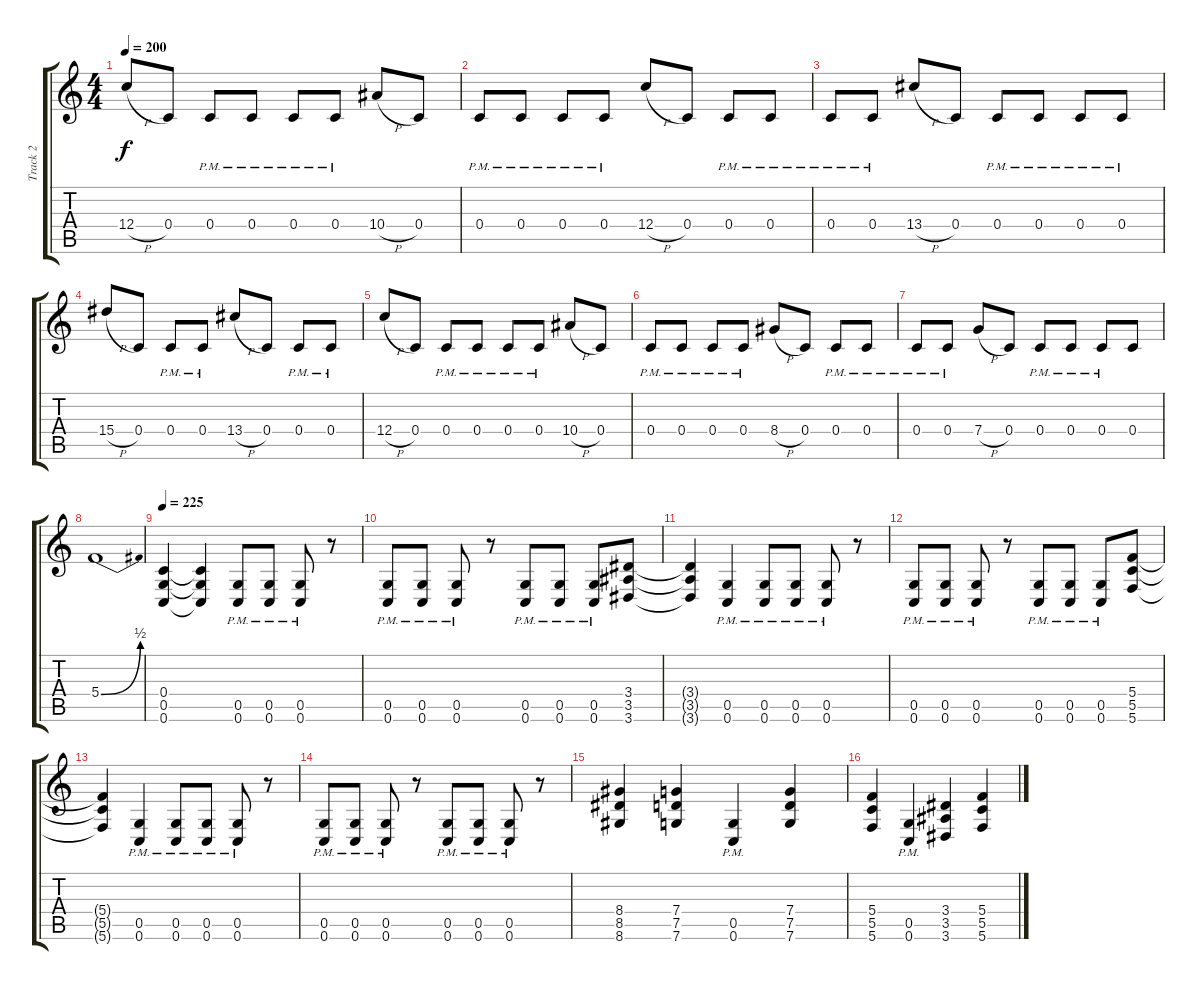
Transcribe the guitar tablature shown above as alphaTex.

\track ("Track 2" "Track 2") {instrument overdrivenguitar}
\staff {score tabs}
\tuning (D4 A3 F3 C3 G2 C2) {hide}
\ts (4 4)
\tempo 200
\clef g2
\ks c
12.4{h}.8{dy f} 0.4.8 0.4{pm}.8 0.4{pm}.8 0.4{pm}.8 0.4{pm}.8 10.4{h}.8 0.4.8 |
0.4{pm}.8 0.4{pm}.8 0.4{pm}.8 0.4{pm}.8 12.4{h}.8 0.4.8 0.4{pm}.8 0.4{pm}.8 |
0.4{pm}.8 0.4{pm}.8 13.4{h}.8 0.4.8 0.4{pm}.8 0.4{pm}.8 0.4{pm}.8 0.4{pm}.8 |
15.4{h}.8 0.4.8 0.4{pm}.8 0.4{pm}.8 13.4{h}.8 0.4.8 0.4{pm}.8 0.4{pm}.8 |
12.4{h}.8 0.4.8 0.4{pm}.8 0.4{pm}.8 0.4{pm}.8 0.4{pm}.8 10.4{h}.8 0.4.8 |
0.4{pm}.8 0.4{pm}.8 0.4{pm}.8 0.4{pm}.8 8.4{h}.8 0.4.8 0.4{pm}.8 0.4{pm}.8 |
0.4{pm}.8 0.4{pm}.8 7.4{h}.8 0.4.8 0.4{pm}.8 0.4{pm}.8 0.4{pm}.8 0.4.8 |
5.4{be (bend 0 0 60 2)}.1 |
\tempo 225
(0.4 0.5 0.6).4 (0.4{t} 0.5{t} 0.6{t}).4 (0.5{pm} 0.6{pm}).8 (0.5{pm} 0.6{pm}).8 (0.5{pm} 0.6{pm}).8 r.8 |
(0.5{pm} 0.6{pm}).8 (0.5{pm} 0.6{pm}).8 (0.5{pm} 0.6{pm}).8 r.8 (0.5{pm} 0.6{pm}).8 (0.5{pm} 0.6{pm}).8 (0.5{pm} 0.6{pm}).8 (3.4 3.5 3.6).8 |
(3.4{t} 3.5{t} 3.6{t}).4 (0.5{pm} 0.6{pm}).4 (0.5{pm} 0.6{pm}).8 (0.5{pm} 0.6{pm}).8 (0.5{pm} 0.6{pm}).8 r.8 |
(0.5{pm} 0.6{pm}).8 (0.5{pm} 0.6{pm}).8 (0.5{pm} 0.6{pm}).8 r.8 (0.5{pm} 0.6{pm}).8 (0.5{pm} 0.6{pm}).8 (0.5{pm} 0.6{pm}).8 (5.4 5.5 5.6).8 |
(5.4{t} 5.5{t} 5.6{t}).4 (0.5{pm} 0.6{pm}).4 (0.5{pm} 0.6{pm}).8 (0.5{pm} 0.6{pm}).8 (0.5{pm} 0.6{pm}).8 r.8 |
(0.5{pm} 0.6{pm}).8 (0.5{pm} 0.6{pm}).8 (0.5{pm} 0.6{pm}).8 r.8 (0.5{pm} 0.6{pm}).8 (0.5{pm} 0.6{pm}).8 (0.5{pm} 0.6{pm}).8 r.8 |
(8.4 8.5 8.6).4 (7.4 7.5 7.6).4 (0.5{pm} 0.6{pm}).4 (7.4 7.5 7.6).4 |
(5.4 5.5 5.6).4 (0.5{pm} 0.6{pm}).4 (3.4 3.5 3.6).4 (5.4 5.5 5.6).4
